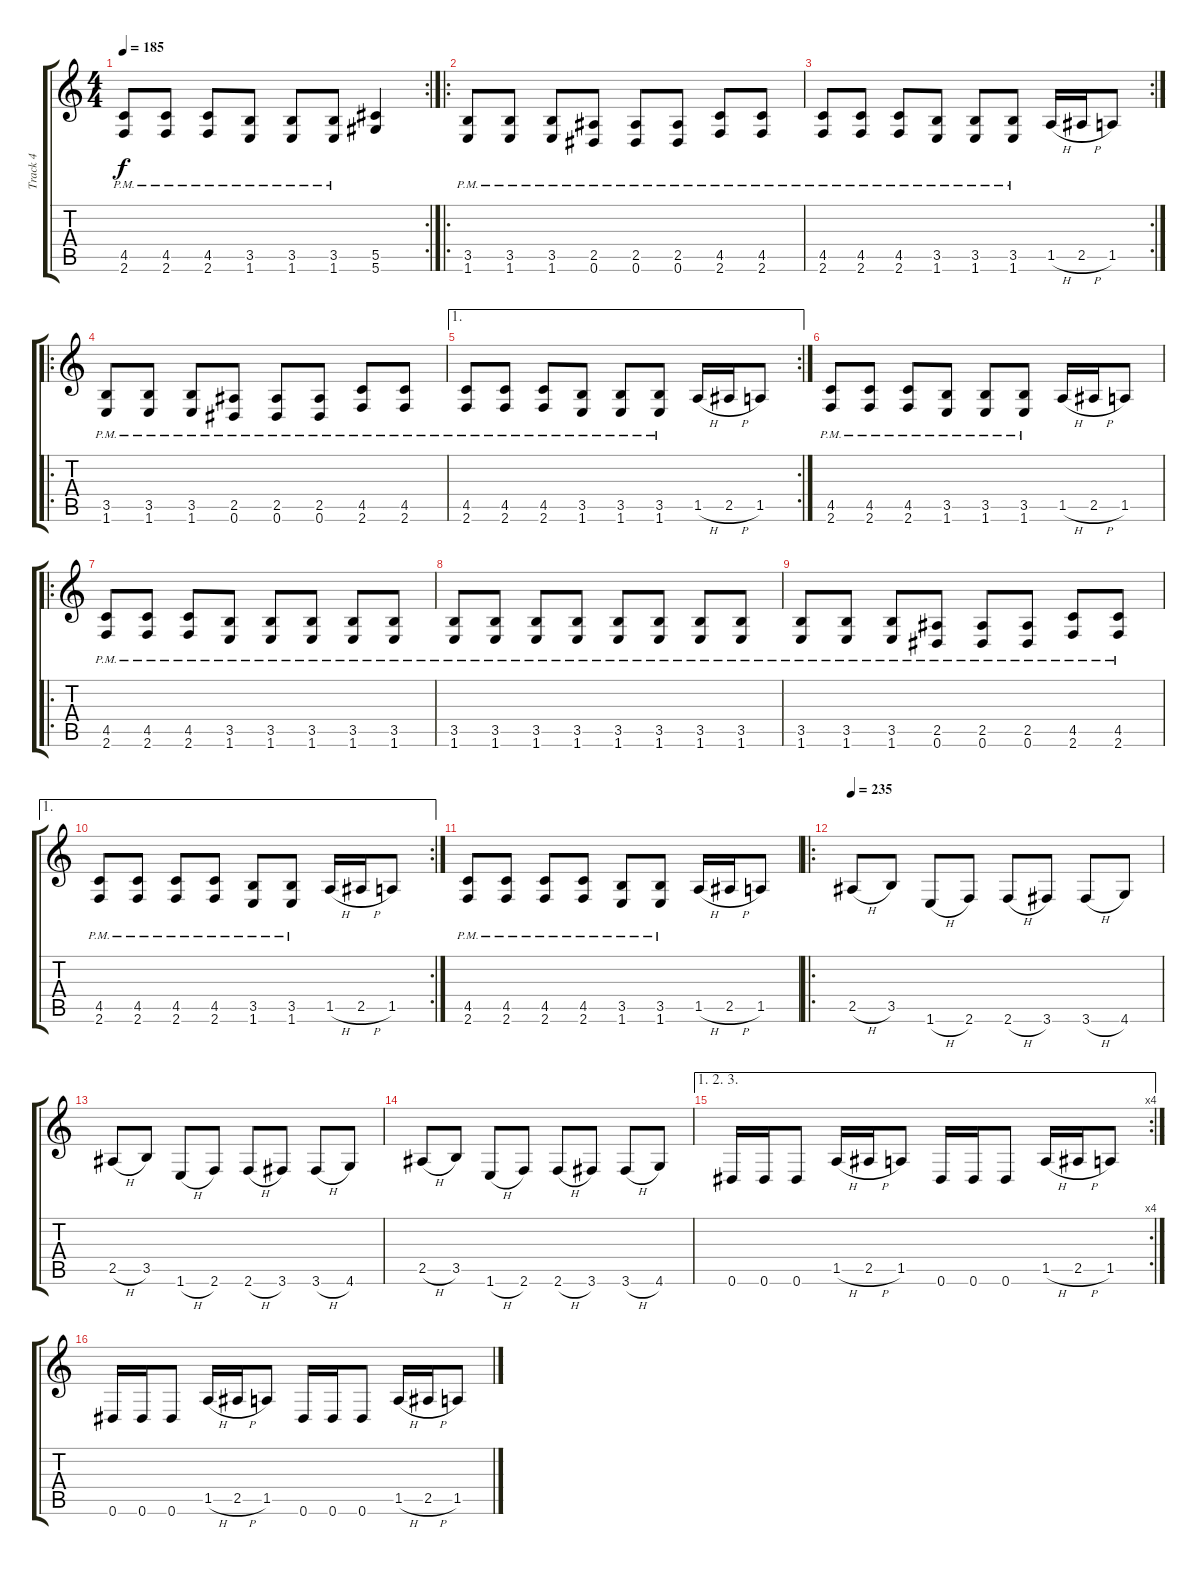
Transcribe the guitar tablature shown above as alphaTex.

\track ("Track 4" "Track 4") {instrument overdrivenguitar}
\staff {score tabs}
\tuning (Eb4 Bb3 Gb3 Db3 Ab2 Eb2) {hide}
\rc 2
\ts (4 4)
\tempo 185
\clef g2
\ks c
(4.5{pm} 2.6{pm}).8{dy f} (4.5{pm} 2.6{pm}).8 (4.5{pm} 2.6{pm}).8 (3.5{pm} 1.6{pm}).8 (3.5{pm} 1.6{pm}).8 (3.5{pm} 1.6{pm}).8 (5.5 5.6).4 |
\ro
(3.5{pm} 1.6{pm}).8 (3.5{pm} 1.6{pm}).8 (3.5{pm} 1.6{pm}).8 (2.5{pm} 0.6{pm}).8 (2.5{pm} 0.6{pm}).8 (2.5{pm} 0.6{pm}).8 (4.5{pm} 2.6{pm}).8 (4.5{pm} 2.6{pm}).8 |
\rc 2
(4.5{pm} 2.6{pm}).8 (4.5{pm} 2.6{pm}).8 (4.5{pm} 2.6{pm}).8 (3.5{pm} 1.6{pm}).8 (3.5{pm} 1.6{pm}).8 (3.5{pm} 1.6{pm}).8 1.5{h}.16 2.5{h}.16 1.5.8 |
\ro
(3.5{pm} 1.6{pm}).8 (3.5{pm} 1.6{pm}).8 (3.5{pm} 1.6{pm}).8 (2.5{pm} 0.6{pm}).8 (2.5{pm} 0.6{pm}).8 (2.5{pm} 0.6{pm}).8 (4.5{pm} 2.6{pm}).8 (4.5{pm} 2.6{pm}).8 |
\ae 1
\rc 2
(4.5{pm} 2.6{pm}).8 (4.5{pm} 2.6{pm}).8 (4.5{pm} 2.6{pm}).8 (3.5{pm} 1.6{pm}).8 (3.5{pm} 1.6{pm}).8 (3.5{pm} 1.6{pm}).8 1.5{h}.16 2.5{h}.16 1.5.8 |
(4.5{pm} 2.6{pm}).8 (4.5{pm} 2.6{pm}).8 (4.5{pm} 2.6{pm}).8 (3.5{pm} 1.6{pm}).8 (3.5{pm} 1.6{pm}).8 (3.5{pm} 1.6{pm}).8 1.5{h}.16 2.5{h}.16 1.5.8 |
\ro
(4.5{pm} 2.6{pm}).8 (4.5{pm} 2.6{pm}).8 (4.5{pm} 2.6{pm}).8 (3.5{pm} 1.6{pm}).8 (3.5{pm} 1.6{pm}).8 (3.5{pm} 1.6{pm}).8 (3.5{pm} 1.6{pm}).8 (3.5{pm} 1.6{pm}).8 |
(3.5{pm} 1.6{pm}).8 (3.5{pm} 1.6{pm}).8 (3.5{pm} 1.6{pm}).8 (3.5{pm} 1.6{pm}).8 (3.5{pm} 1.6{pm}).8 (3.5{pm} 1.6{pm}).8 (3.5{pm} 1.6{pm}).8 (3.5{pm} 1.6{pm}).8 |
(3.5{pm} 1.6{pm}).8 (3.5{pm} 1.6{pm}).8 (3.5{pm} 1.6{pm}).8 (2.5{pm} 0.6{pm}).8 (2.5{pm} 0.6{pm}).8 (2.5{pm} 0.6{pm}).8 (4.5{pm} 2.6).8 (4.5{pm} 2.6{pm}).8 |
\ae 1
\rc 2
(4.5{pm} 2.6{pm}).8 (4.5{pm} 2.6{pm}).8 (4.5{pm} 2.6{pm}).8 (4.5{pm} 2.6{pm}).8 (3.5{pm} 1.6{pm}).8 (3.5{pm} 1.6{pm}).8 1.5{h}.16 2.5{h}.16 1.5.8 |
(4.5{pm} 2.6{pm}).8 (4.5{pm} 2.6{pm}).8 (4.5{pm} 2.6{pm}).8 (4.5{pm} 2.6{pm}).8 (3.5{pm} 1.6{pm}).8 (3.5{pm} 1.6{pm}).8 1.5{h}.16 2.5{h}.16 1.5.8 |
\ro
\tempo 235
2.5{h}.8 3.5.8 1.6{h}.8 2.6.8 2.6{h}.8 3.6.8 3.6{h}.8 4.6.8 |
2.5{h}.8 3.5.8 1.6{h}.8 2.6.8 2.6{h}.8 3.6.8 3.6{h}.8 4.6.8 |
2.5{h}.8 3.5.8 1.6{h}.8 2.6.8 2.6{h}.8 3.6.8 3.6{h}.8 4.6.8 |
\ae (1 2 3)
\rc 4
0.6.16 0.6.16 0.6.8 1.5{h}.16 2.5{h}.16 1.5.8 0.6.16 0.6.16 0.6.8 1.5{h}.16 2.5{h}.16 1.5.8 |
0.6.16 0.6.16 0.6.8 1.5{h}.16 2.5{h}.16 1.5.8 0.6.16 0.6.16 0.6.8 1.5{h}.16 2.5{h}.16 1.5.8
